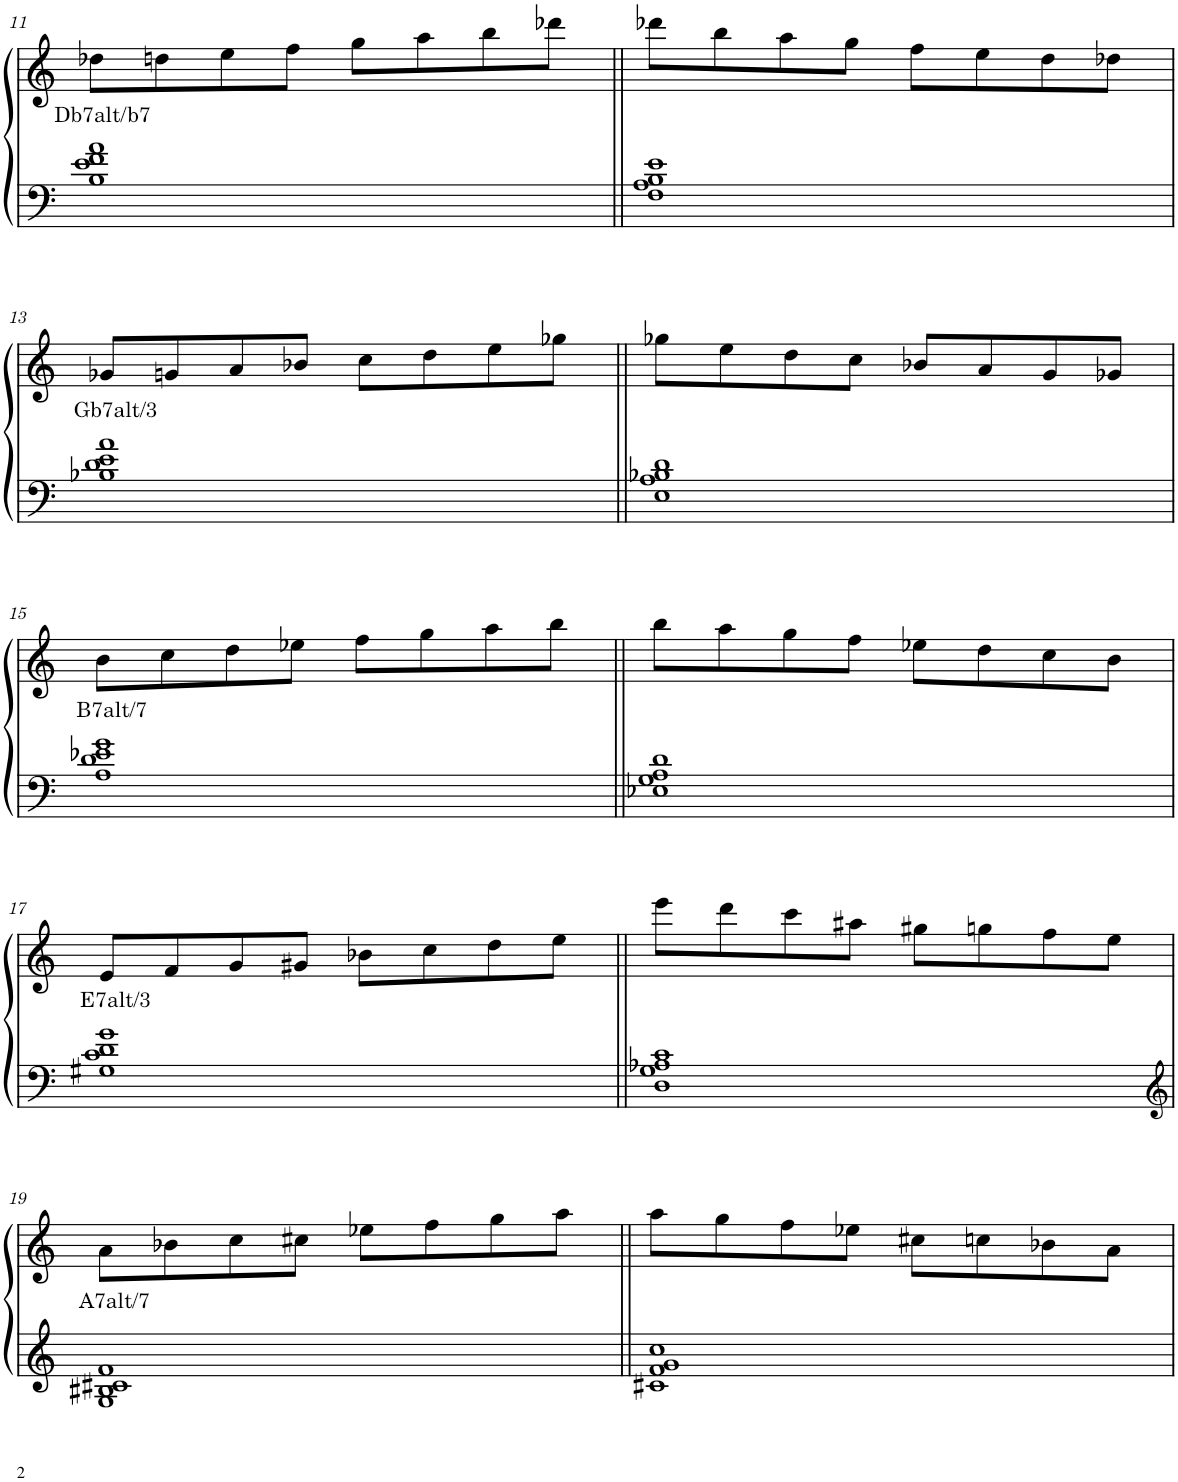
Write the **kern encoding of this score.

**kern	**kern	**text
*part1	*part1	*part1
*staff2	*staff1	*staff1
*I"Piano	*	*
*I'Pno.	*	*
!!LO:PB:g=z
*clefF4	*clefG2	*
*k[]	*k[]	*
*M4/4	*M4/4	*
=11	=11	=11
!	!	!LO:LY:b
1B 1e 1f 1a	8dd-X\L	Db7alt/b7
.	8ddn\	.
.	8ee\	.
.	8ff\J	.
.	8gg\L	.
.	8aa\	.
.	8bb\	.
.	8ddd-X\J	.
=12||	=12||	=12||
1F 1A 1B 1e	8ddd-X\L	.
.	8bb\	.
.	8aa\	.
.	8gg\J	.
.	8ff\L	.
.	8ee\	.
.	8dd\	.
.	8dd-X\J	.
!!LO:LB:g=z
=13	=13	=13
!	!	!LO:LY:b
1B-X 1d 1e 1a	8g-X/L	Gb7alt/3
.	8gn/	.
.	8a/	.
.	8b-X/J	.
.	8cc\L	.
.	8dd\	.
.	8ee\	.
.	8gg-X\J	.
=14||	=14||	=14||
1E 1A 1B-X 1d	8gg-X\L	.
.	8ee\	.
.	8dd\	.
.	8cc\J	.
.	8b-X/L	.
.	8a/	.
.	8g/	.
.	8g-X/J	.
!!LO:LB:g=z
=15	=15	=15
!	!	!LO:LY:b
1A 1d 1e-X 1g	8b\L	B7alt/7
.	8cc\	.
.	8dd\	.
.	8ee-X\J	.
.	8ff\L	.
.	8gg\	.
.	8aa\	.
.	8bb\J	.
=16||	=16||	=16||
1E-X 1G 1A 1d	8bb\L	.
.	8aa\	.
.	8gg\	.
.	8ff\J	.
.	8ee-X\L	.
.	8dd\	.
.	8cc\	.
.	8b\J	.
!!LO:LB:g=z
=17	=17	=17
!	!	!LO:LY:b
1G#X 1c 1d 1g	8e/L	E7alt/3
.	8f/	.
.	8g/	.
.	8g#X/J	.
.	8b-X\L	.
.	8cc\	.
.	8dd\	.
.	8ee\J	.
=18||	=18||	=18||
1D 1G 1A-X 1c	8eee\L	.
.	8ddd\	.
.	8ccc\	.
.	8aa#X\J	.
.	8gg#X\L	.
.	8ggn\	.
.	8ff\	.
.	8ee\J	.
!!LO:LB:g=z
=19	=19	=19
*clefG2	*	*
!	!	!LO:LY:b
1G 1B#X 1c#X 1f	8a\L	A7alt/7
.	8b-X\	.
.	8cc\	.
.	8cc#X\J	.
.	8ee-X\L	.
.	8ff\	.
.	8gg\	.
.	8aa\J	.
=20||	=20||	=20||
1c#X 1f 1g 1cc	8aa\L	.
.	8gg\	.
.	8ff\	.
.	8ee-X\J	.
.	8cc#X\L	.
.	8ccn\	.
.	8b-X\	.
.	8a\J	.
=	=	=
*-	*-	*-
